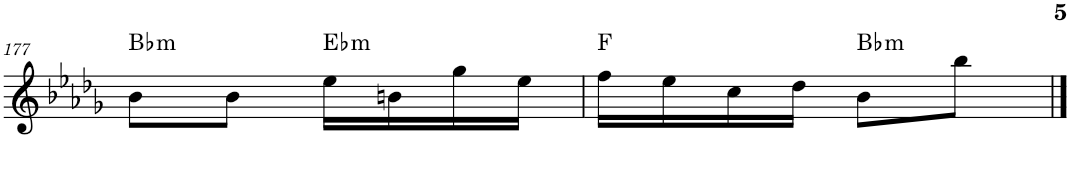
**kern	**harte
*part1	*part1
*staff1	*
*I"Piano	*
*I'Pno.	*
!!LO:PB:g=z
*clefG2	*
*k[b-e-a-d-g-]	*
*M2/4	*
=177	=177
!	!LO:H:kt=m
8b-\L	Bb:min
8b-\J	.
!	!LO:H:kt=m
16ee-\LL	Eb:min
16bn\	.
16gg-\	.
16ee-\JJ	.
=178	=178
16ff\LL	F:maj
16ee-\	.
16cc\	.
16dd-\JJ	.
!	!LO:H:kt=m
8b-\L	Bb:min
8bb-\J	.
==	==
*-	*-
